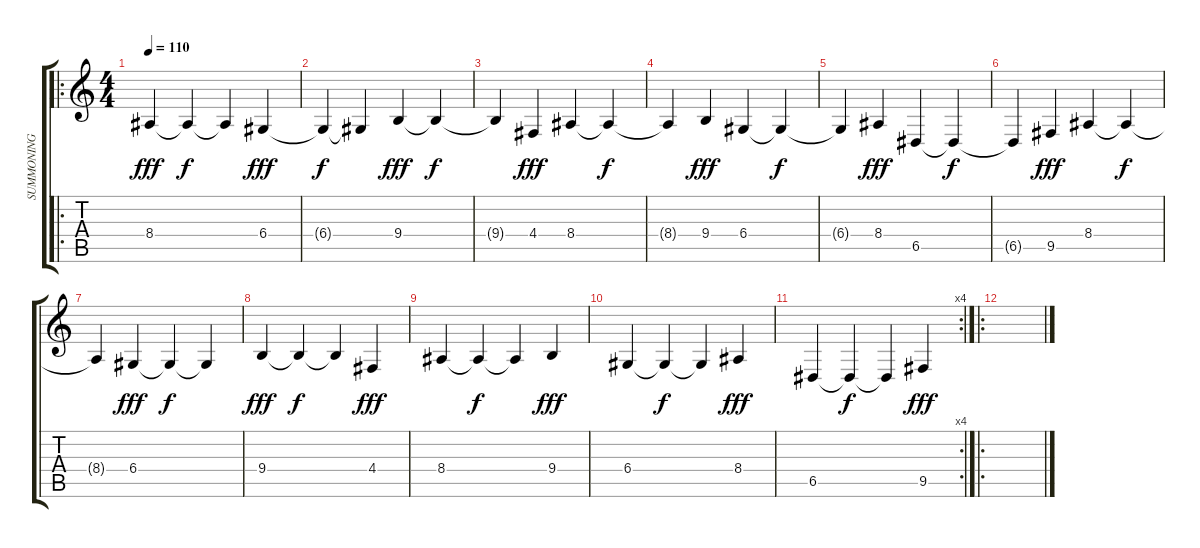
\track ("SUMMONING" "SUMMONING") {instrument pad7halo}
\staff {score tabs}
\tuning (E4 B3 G3 D3 A2 E2) {hide}
\ro
\ts (4 4)
\tempo 110
\clef g2
\ks c
8.4.4{dy fff instrument pad7halo} 8.4{t}.4{dy f} 8.4{t}.4 6.4.4{dy fff} |
6.4{t}.4{dy f} 6.4{t}.4 9.4.4{dy fff} 9.4{t}.4{dy f} |
9.4{t}.4 4.4.4{dy fff} 8.4.4 8.4{t}.4{dy f} |
8.4{t}.4 9.4.4{dy fff} 6.4.4 6.4{t}.4{dy f} |
6.4{t}.4 8.4.4{dy fff} 6.5.4 6.5{t}.4{dy f} |
6.5{t}.4 9.5.4{dy fff} 8.4.4 8.4{t}.4{dy f} |
8.4{t}.4 6.4.4{dy fff} 6.4{t}.4{dy f} 6.4{t}.4 |
9.4.4{dy fff} 9.4{t}.4{dy f} 9.4{t}.4 4.4.4{dy fff} |
8.4.4 8.4{t}.4{dy f} 8.4{t}.4 9.4.4{dy fff} |
6.4.4 6.4{t}.4{dy f} 6.4{t}.4 8.4.4{dy fff} |
\rc 4
6.5.4 6.5{t}.4{dy f} 6.5{t}.4 9.5.4{dy fff} |
\ro
